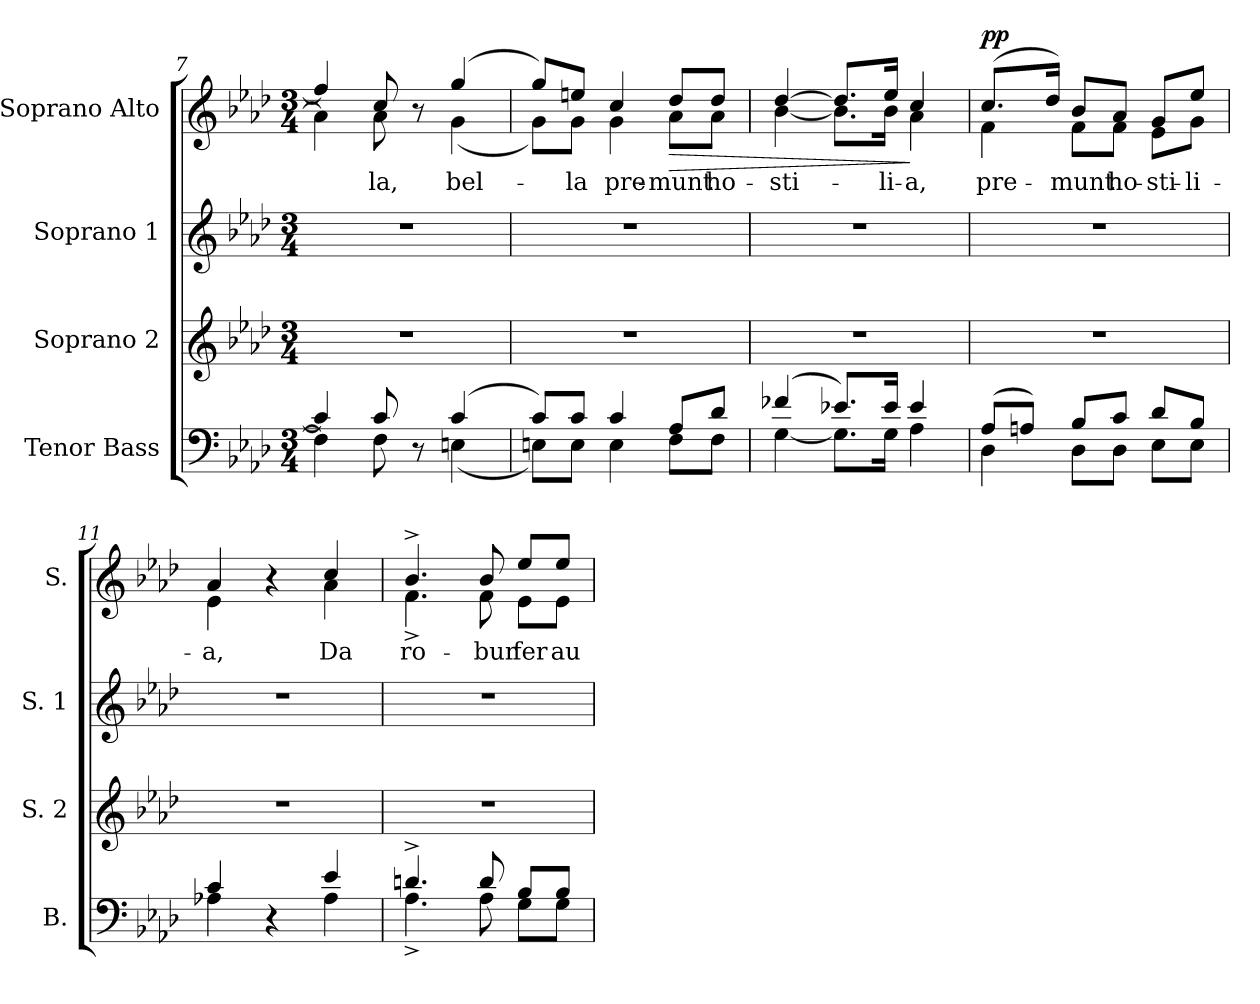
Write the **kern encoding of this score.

**kern	**kern	**kern	**kern	**text	**dynam
*part4	*part3	*part2	*part1	*part1	*part1
*staff4	*staff3	*staff2	*staff1	*staff1	*staff1
*I"Tenor Bass	*I"Soprano 2	*I"Soprano 1	*I"Soprano Alto	*	*
*I'B.	*I'S. 2	*I'S. 1	*I'S.	*	*
*clefF4	*clefG2	*clefG2	*clefG2	*	*
*k[b-e-a-d-]	*k[b-e-a-d-]	*k[b-e-a-d-]	*k[b-e-a-d-]	*	*
*f:	*f:	*f:	*f:	*	*
*M3/4	*M3/4	*M3/4	*M3/4	*	*
=7	=7	=7	=7	=7	=7
*^	*	*	*	*	*
!	!	!LO:N:vis=1	!LO:N:vis=1	!	!	!
*	*	*	*	*^	*	*
4ci/]	4Fi\]	2.r	2.r	4ffi/]	4a-i\]	.	.
!	!	!	!	!	!	!LO:LY:b:color=#000000	!
8ci/	8Fi\	.	.	8cci/	8a-i\	-la,	.
8r	8ryy	.	.	8r	8ryy	.	.
!	!	!	!	!	!	!LO:LY:b:color=#000000	!
(4ci/	(4Eni\	.	.	(4ggi/	(4gi\	bel-	.
=8	=8	=8	=8	=8	=8	=8	=8
!	!	!LO:N:vis=1	!LO:N:vis=1	!	!	!	!
8ci/L)	8Eni\L)	2.r	2.r	8ggi/L)	8gi\L)	.	.
!	!	!	!	!	!	!LO:LY:b:color=#000000	!
8ci/J	8Ei\J	.	.	8eeni/J	8gi\J	-la	.
!	!	!	!	!	!	!LO:LY:b:color=#000000	!
4ci/	4Ei\	.	.	4cci/	4gi\	pre-	.
!	!	!	!	!	!	!LO:LY:b:color=#000000	!LO:HP:b
8A-i/L	8Fi\L	.	.	8dd-i/L	8a-i\L	-munt	>
!	!	!	!	!	!	!LO:LY:b:color=#000000	!
8d-i/J	8Fi\J	.	.	8dd-i/J	8a-i\J	ho-	.
=9	=9	=9	=9	=9	=9	=9	=9
!	!	!LO:N:vis=1	!LO:N:vis=1	!	!	!	!
!	!	!	!	!	!	!LO:LY:b:color=#000000	!
(4f-Xi/	[<4Gi\	2.r	2.r	[>4dd-i/	[<4b-i\	-sti-	.
8.e-Xi/L)	8.Gi\L]	.	.	8.dd-i/L]	8.b-i\L]	.	.
!	!	!	!	!	!	!LO:LY:b:color=#000000	!
16e-i/Jk	16Gi\Jk	.	.	16ee-i/Jk	16b-i\Jk	-li-	.
!	!	!	!	!	!	!LO:LY:b:color=#000000	!
4e-i/	4A-i\	.	.	4cci/	4a-i\	-a,	]
!!LO:LB:g=z	!!
=10	=10	=10	=10	=10	=10	=10	=10
!	!	!LO:N:vis=1	!LO:N:vis=1	!	!	!	!
!	!	!	!	!	!	!LO:LY:b:color=#000000	!
(8A-i/L	4D-i\	2.r	2.r	(8.cci/L	4fi\	pre-	pp
8Ani/J)	.	.	.	.	.	.	.
.	.	.	.	16dd-i/Jk)	.	.	.
!	!	!	!	!	!	!LO:LY:b:color=#000000	!
8B-i/L	8D-i\L	.	.	8b-i/L	8fi\L	-munt	.
!	!	!	!	!	!	!LO:LY:b:color=#000000	!
8ci/J	8D-i\J	.	.	8a-i/J	8fi\J	ho-	.
!	!	!	!	!	!	!LO:LY:b:color=#000000	!
8d-i/L	8E-i\L	.	.	8gi/L	8e-i\L	-sti-	.
!	!	!	!	!	!	!LO:LY:b:color=#000000	!
8B-i/J	8E-i\J	.	.	8ee-i/J	8gi\J	-li-	.
=11	=11	=11	=11	=11	=11	=11	=11
!	!	!LO:N:vis=1	!LO:N:vis=1	!	!	!	!
!	!	!	!	!	!	!LO:LY:b:color=#000000	!
4ci/	4A-Xi\	2.r	2.r	4a-i/	4e-i\	-a,	.
4r	4ryy	.	.	4r	4ryy	.	.
!	!	!	!	!	!	!LO:LY:b:color=#000000	!
4e-i/	4A-i\	.	.	4cci/	4a-i\	Da	.
=12	=12	=12	=12	=12	=12	=12	=12
!	!	!LO:N:vis=1	!LO:N:vis=1	!	!	!	!
!	!	!	!	!	!	!LO:LY:b:color=#000000	!
4.dn^i/	4.A-^i\	2.r	2.r	4.b-^i/	4.f^i\	ro-	.
!	!	!	!	!	!	!LO:LY:b:color=#000000	!
8di/	8A-i\	.	.	8b-i/	8fi\	-bur	.
!	!	!	!	!	!	!LO:LY:b:color=#000000	!
8B-i/L	8Gi\L	.	.	8ee-i/L	8e-i\L	fer	.
!	!	!	!	!	!	!LO:LY:b:color=#000000	!
8B-i/J	8Gi\J	.	.	8ee-i/J	8e-i\J	au-	.
*v	*v	*	*	*v	*v	*	*
=	=	=	=	=	=
*-	*-	*-	*-	*-	*-
